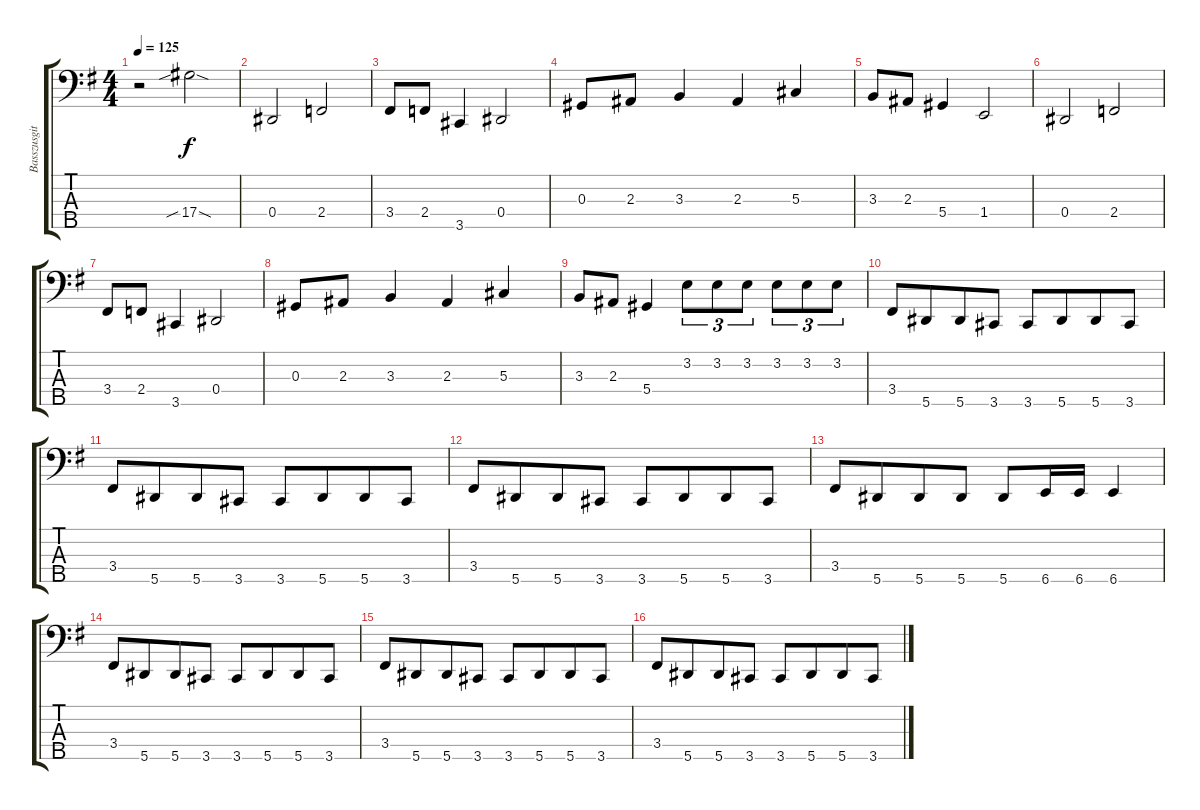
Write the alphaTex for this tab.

\track ("Basszusgitár (Barry Dunaway)" "Basszusgit") {instrument electricbassfinger}
\staff {score tabs}
\tuning (Gb2 Db2 Ab1 Eb1 Bb0) {hide}
\ts (4 4)
\tempo 125
\clef f4
\ks g
r.2{dy f} 17.4{sib sod}.2 |
0.4.2 2.4.2 |
3.4.8 2.4.8 3.5.4 0.4.2 |
0.3.8 2.3.8 3.3.4 2.3.4 5.3.4 |
3.3.8 2.3.8 5.4.4 1.4.2 |
0.4.2 2.4.2 |
3.4.8 2.4.8 3.5.4 0.4.2 |
0.3.8 2.3.8 3.3.4 2.3.4 5.3.4 |
3.3.8 2.3.8 5.4.4 3.2.8{tu (3 2)} 3.2.8{tu (3 2)} 3.2.8{tu (3 2)} 3.2.8{tu (3 2)} 3.2.8{tu (3 2)} 3.2.8{tu (3 2)} |
3.4.8 5.5.8{beam merge} 5.5.8 3.5.8 3.5.8 5.5.8{beam merge} 5.5.8 3.5.8 |
3.4.8 5.5.8{beam merge} 5.5.8 3.5.8 3.5.8 5.5.8{beam merge} 5.5.8 3.5.8 |
3.4.8 5.5.8{beam merge} 5.5.8 3.5.8 3.5.8 5.5.8{beam merge} 5.5.8 3.5.8 |
3.4.8 5.5.8{beam merge} 5.5.8 5.5.8 5.5.8 6.5.16 6.5.16 6.5.4 |
3.4.8 5.5.8{beam merge} 5.5.8 3.5.8 3.5.8 5.5.8{beam merge} 5.5.8 3.5.8 |
3.4.8 5.5.8{beam merge} 5.5.8 3.5.8 3.5.8 5.5.8{beam merge} 5.5.8 3.5.8 |
3.4.8 5.5.8{beam merge} 5.5.8 3.5.8 3.5.8 5.5.8{beam merge} 5.5.8 3.5.8
